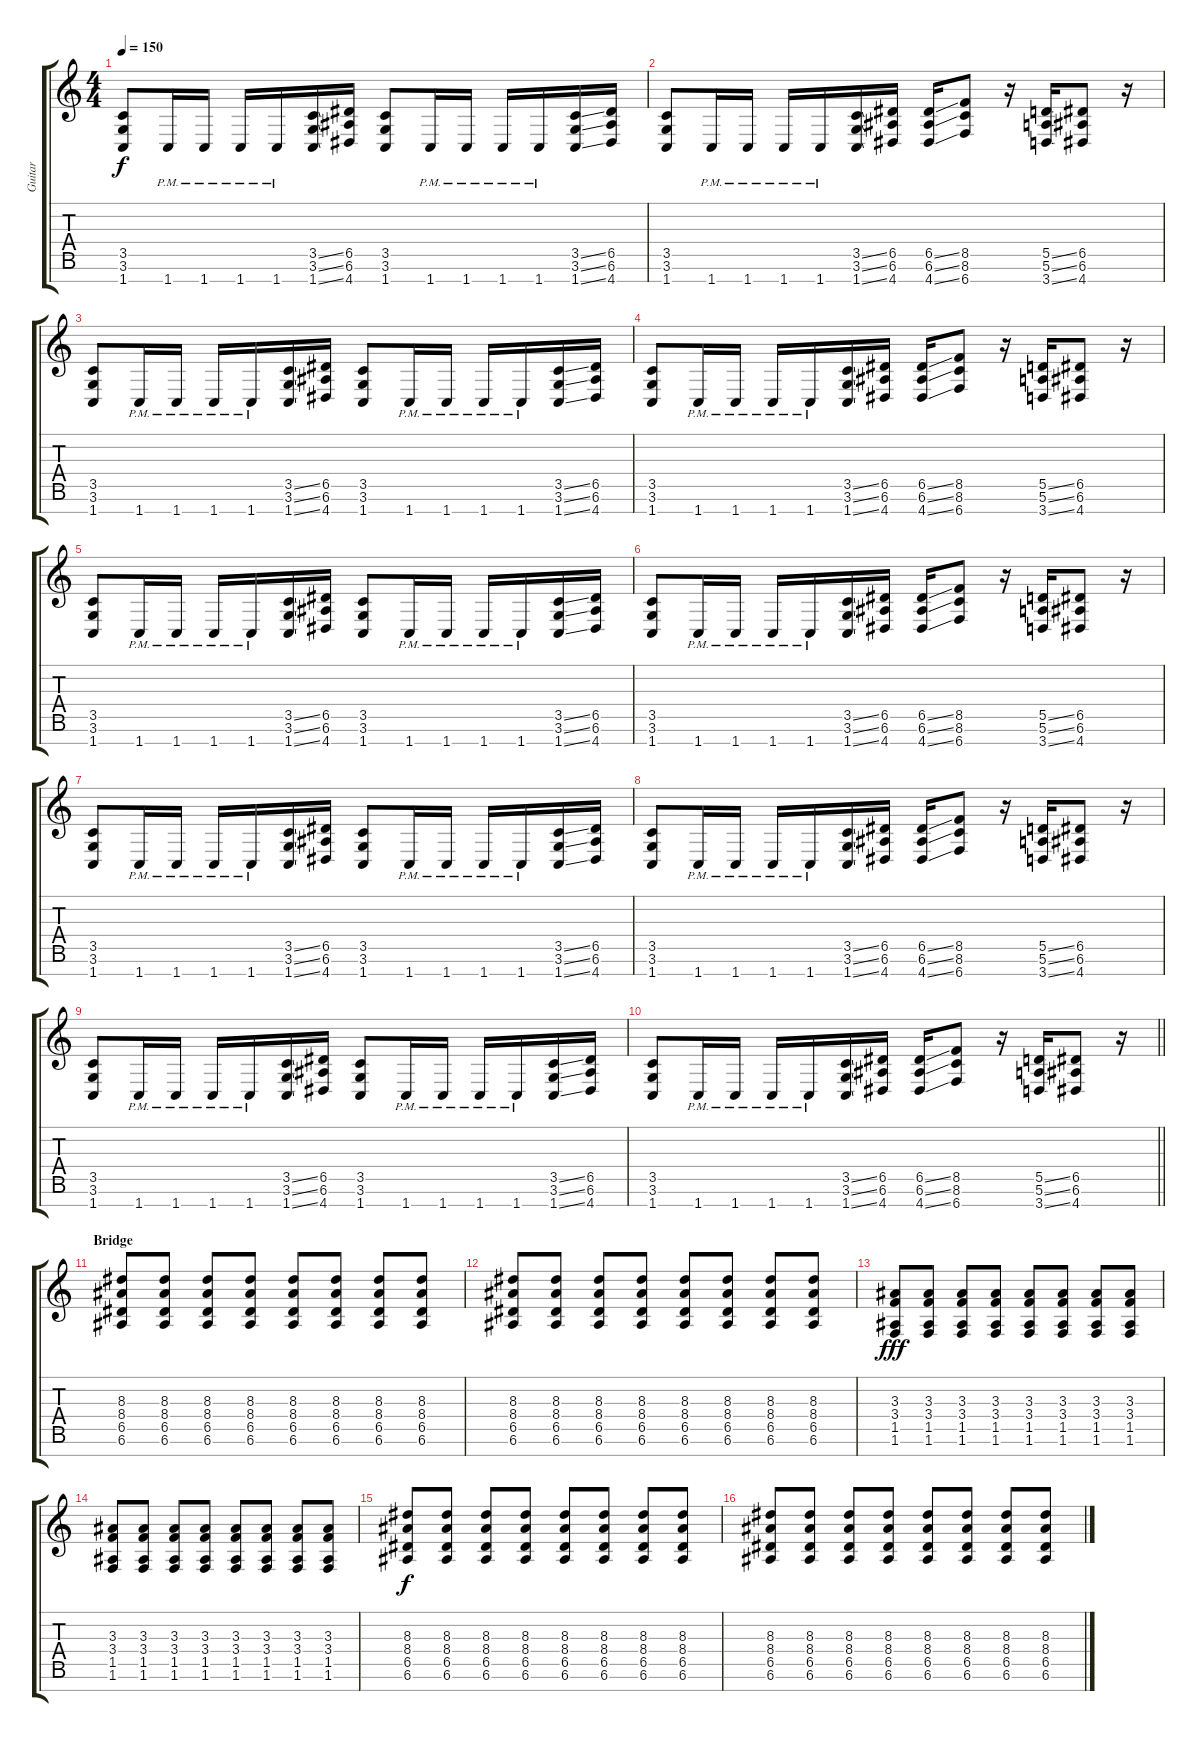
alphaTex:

\track ("Guitar" "Guitar") {instrument distortionguitar}
\staff {score tabs}
\tuning (E4 B3 G3 D3 A2 E2 B1) {hide}
\ts (4 4)
\tempo 150
\clef g2
\ks c
(3.5 3.6 1.7).8{dy f} 1.7{pm}.16 1.7{pm}.16 1.7{pm}.16 1.7{pm}.16 (3.5{ss} 3.6{ss} 1.7{ss}).16 (6.5 6.6 4.7).16 (3.5 3.6 1.7).8 1.7{pm}.16 1.7{pm}.16 1.7{pm}.16 1.7{pm}.16 (3.5{ss} 3.6{ss} 1.7{ss}).16 (6.5 6.6 4.7).16 |
(3.5 3.6 1.7).8 1.7{pm}.16 1.7{pm}.16 1.7{pm}.16 1.7{pm}.16 (3.5{ss} 3.6{ss} 1.7{ss}).16 (6.5 6.6 4.7).16 (6.5{ss} 6.6{ss} 4.7{ss}).16 (8.5 8.6 6.7).8 r.16 (5.5{ss} 5.6{ss} 3.7{ss}).16 (6.5 6.6 4.7).8 r.16 |
(3.5 3.6 1.7).8 1.7{pm}.16 1.7{pm}.16 1.7{pm}.16 1.7{pm}.16 (3.5{ss} 3.6{ss} 1.7{ss}).16 (6.5 6.6 4.7).16 (3.5 3.6 1.7).8 1.7{pm}.16 1.7{pm}.16 1.7{pm}.16 1.7{pm}.16 (3.5{ss} 3.6{ss} 1.7{ss}).16 (6.5 6.6 4.7).16 |
(3.5 3.6 1.7).8 1.7{pm}.16 1.7{pm}.16 1.7{pm}.16 1.7{pm}.16 (3.5{ss} 3.6{ss} 1.7{ss}).16 (6.5 6.6 4.7).16 (6.5{ss} 6.6{ss} 4.7{ss}).16 (8.5 8.6 6.7).8 r.16 (5.5{ss} 5.6{ss} 3.7{ss}).16 (6.5 6.6 4.7).8 r.16 |
(3.5 3.6 1.7).8 1.7{pm}.16 1.7{pm}.16 1.7{pm}.16 1.7{pm}.16 (3.5{ss} 3.6{ss} 1.7{ss}).16 (6.5 6.6 4.7).16 (3.5 3.6 1.7).8 1.7{pm}.16 1.7{pm}.16 1.7{pm}.16 1.7{pm}.16 (3.5{ss} 3.6{ss} 1.7{ss}).16 (6.5 6.6 4.7).16 |
(3.5 3.6 1.7).8 1.7{pm}.16 1.7{pm}.16 1.7{pm}.16 1.7{pm}.16 (3.5{ss} 3.6{ss} 1.7{ss}).16 (6.5 6.6 4.7).16 (6.5{ss} 6.6{ss} 4.7{ss}).16 (8.5 8.6 6.7).8 r.16 (5.5{ss} 5.6{ss} 3.7{ss}).16 (6.5 6.6 4.7).8 r.16 |
(3.5 3.6 1.7).8 1.7{pm}.16 1.7{pm}.16 1.7{pm}.16 1.7{pm}.16 (3.5{ss} 3.6{ss} 1.7{ss}).16 (6.5 6.6 4.7).16 (3.5 3.6 1.7).8 1.7{pm}.16 1.7{pm}.16 1.7{pm}.16 1.7{pm}.16 (3.5{ss} 3.6{ss} 1.7{ss}).16 (6.5 6.6 4.7).16 |
(3.5 3.6 1.7).8 1.7{pm}.16 1.7{pm}.16 1.7{pm}.16 1.7{pm}.16 (3.5{ss} 3.6{ss} 1.7{ss}).16 (6.5 6.6 4.7).16 (6.5{ss} 6.6{ss} 4.7{ss}).16 (8.5 8.6 6.7).8 r.16 (5.5{ss} 5.6{ss} 3.7{ss}).16 (6.5 6.6 4.7).8 r.16 |
(3.5 3.6 1.7).8 1.7{pm}.16 1.7{pm}.16 1.7{pm}.16 1.7{pm}.16 (3.5{ss} 3.6{ss} 1.7{ss}).16 (6.5 6.6 4.7).16 (3.5 3.6 1.7).8 1.7{pm}.16 1.7{pm}.16 1.7{pm}.16 1.7{pm}.16 (3.5{ss} 3.6{ss} 1.7{ss}).16 (6.5 6.6 4.7).16 |
\barLineRight lightlight
(3.5 3.6 1.7).8 1.7{pm}.16 1.7{pm}.16 1.7{pm}.16 1.7{pm}.16 (3.5{ss} 3.6{ss} 1.7{ss}).16 (6.5 6.6 4.7).16 (6.5{ss} 6.6{ss} 4.7{ss}).16 (8.5 8.6 6.7).8 r.16 (5.5{ss} 5.6{ss} 3.7{ss}).16 (6.5 6.6 4.7).8 r.16 |
\section ("" "Bridge")
(8.3 8.4 6.5 6.6).8{volume 9} (8.3 8.4 6.5 6.6).8 (8.3 8.4 6.5 6.6).8 (8.3 8.4 6.5 6.6).8 (8.3 8.4 6.5 6.6).8 (8.3 8.4 6.5 6.6).8 (8.3 8.4 6.5 6.6).8 (8.3 8.4 6.5 6.6).8 |
(8.3 8.4 6.5 6.6).8 (8.3 8.4 6.5 6.6).8 (8.3 8.4 6.5 6.6).8 (8.3 8.4 6.5 6.6).8 (8.3 8.4 6.5 6.6).8 (8.3 8.4 6.5 6.6).8 (8.3 8.4 6.5 6.6).8 (8.3 8.4 6.5 6.6).8 |
(3.3 3.4 1.5 1.6).8{dy fff} (3.3 3.4 1.5 1.6).8 (3.3 3.4 1.5 1.6).8 (3.3 3.4 1.5 1.6).8 (3.3 3.4 1.5 1.6).8 (3.3 3.4 1.5 1.6).8 (3.3 3.4 1.5 1.6).8 (3.3 3.4 1.5 1.6).8 |
(3.3 3.4 1.5 1.6).8 (3.3 3.4 1.5 1.6).8 (3.3 3.4 1.5 1.6).8 (3.3 3.4 1.5 1.6).8 (3.3 3.4 1.5 1.6).8 (3.3 3.4 1.5 1.6).8 (3.3 3.4 1.5 1.6).8 (3.3 3.4 1.5 1.6).8 |
(8.3 8.4 6.5 6.6).8{dy f volume 9} (8.3 8.4 6.5 6.6).8 (8.3 8.4 6.5 6.6).8 (8.3 8.4 6.5 6.6).8 (8.3 8.4 6.5 6.6).8 (8.3 8.4 6.5 6.6).8 (8.3 8.4 6.5 6.6).8 (8.3 8.4 6.5 6.6).8 |
(8.3 8.4 6.5 6.6).8 (8.3 8.4 6.5 6.6).8 (8.3 8.4 6.5 6.6).8 (8.3 8.4 6.5 6.6).8 (8.3 8.4 6.5 6.6).8 (8.3 8.4 6.5 6.6).8 (8.3 8.4 6.5 6.6).8 (8.3 8.4 6.5 6.6).8
